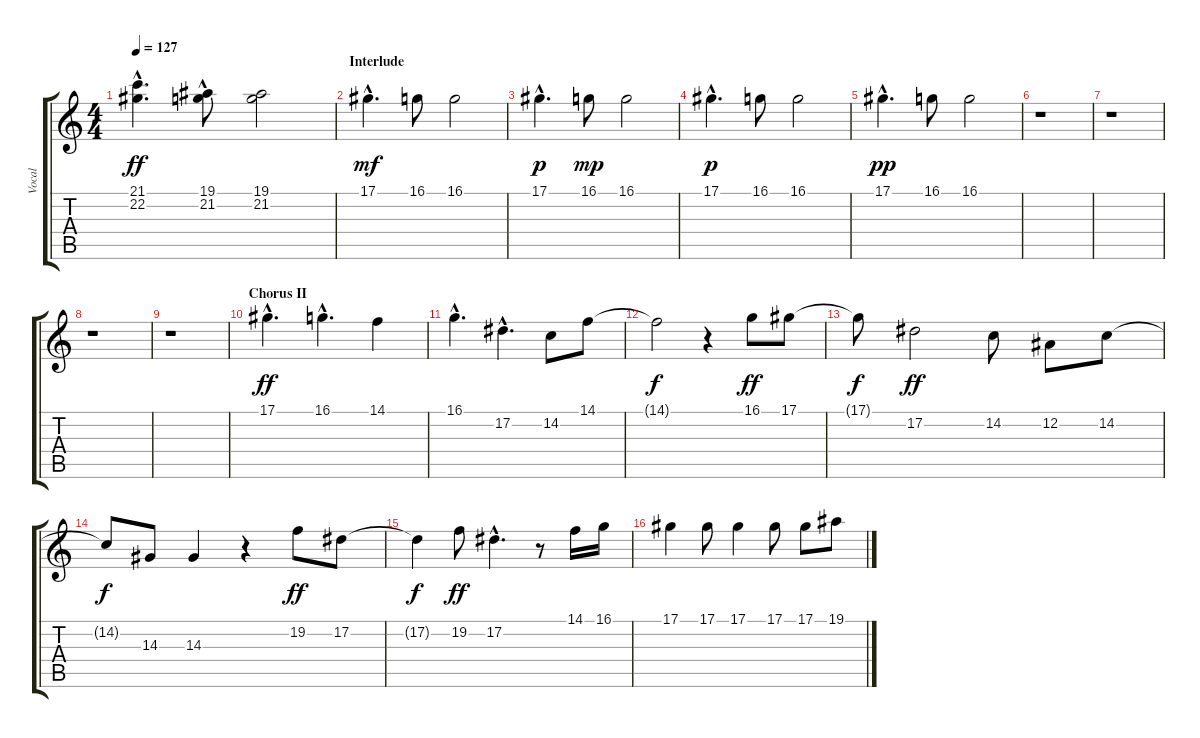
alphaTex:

\track ("Vocal" "Vocal") {instrument lead1square}
\staff {score tabs}
\tuning (Eb4 Bb3 Gb3 Db3 Ab2 Eb2) {hide}
\ts (4 4)
\tempo 127
\clef g2
\ks c
(21.1{hac} 22.2{hac}).4{d dy ff} (19.1 21.2{hac}).8 (19.1 21.2).2 |
\section ("" "Interlude")
17.1{hac}.4{d dy mf} 16.1.8 16.1.2 |
17.1{hac}.4{d dy p} 16.1.8{dy mp} 16.1.2 |
17.1{hac}.4{d dy p} 16.1.8 16.1.2 |
17.1{hac}.4{d dy pp} 16.1.8 16.1.2 |
r.1 |
r.1 |
r.1 |
r.1 |
\section ("" "Chorus II")
17.1{hac}.4{d dy ff} 16.1{hac}.4{d} 14.1.4 |
16.1{hac}.4{d} 17.2{hac}.4{d} 14.2.8 14.1.8 |
14.1{t}.2{dy f} r.4 16.1.8{dy ff} 17.1.8 |
17.1{t}.8{dy f} 17.2.2{dy ff} 14.2.8 12.2.8 14.2.8 |
14.2{t}.8{dy f} 14.3.8 14.3.4 r.4 19.2.8{dy ff} 17.2.8 |
17.2{t}.4{dy f} 19.2.8{dy ff} 17.2{hac}.4{d} r.8 14.1.16 16.1.16 |
17.1.4 17.1.8 17.1.4 17.1.8 17.1.8 19.1.8
